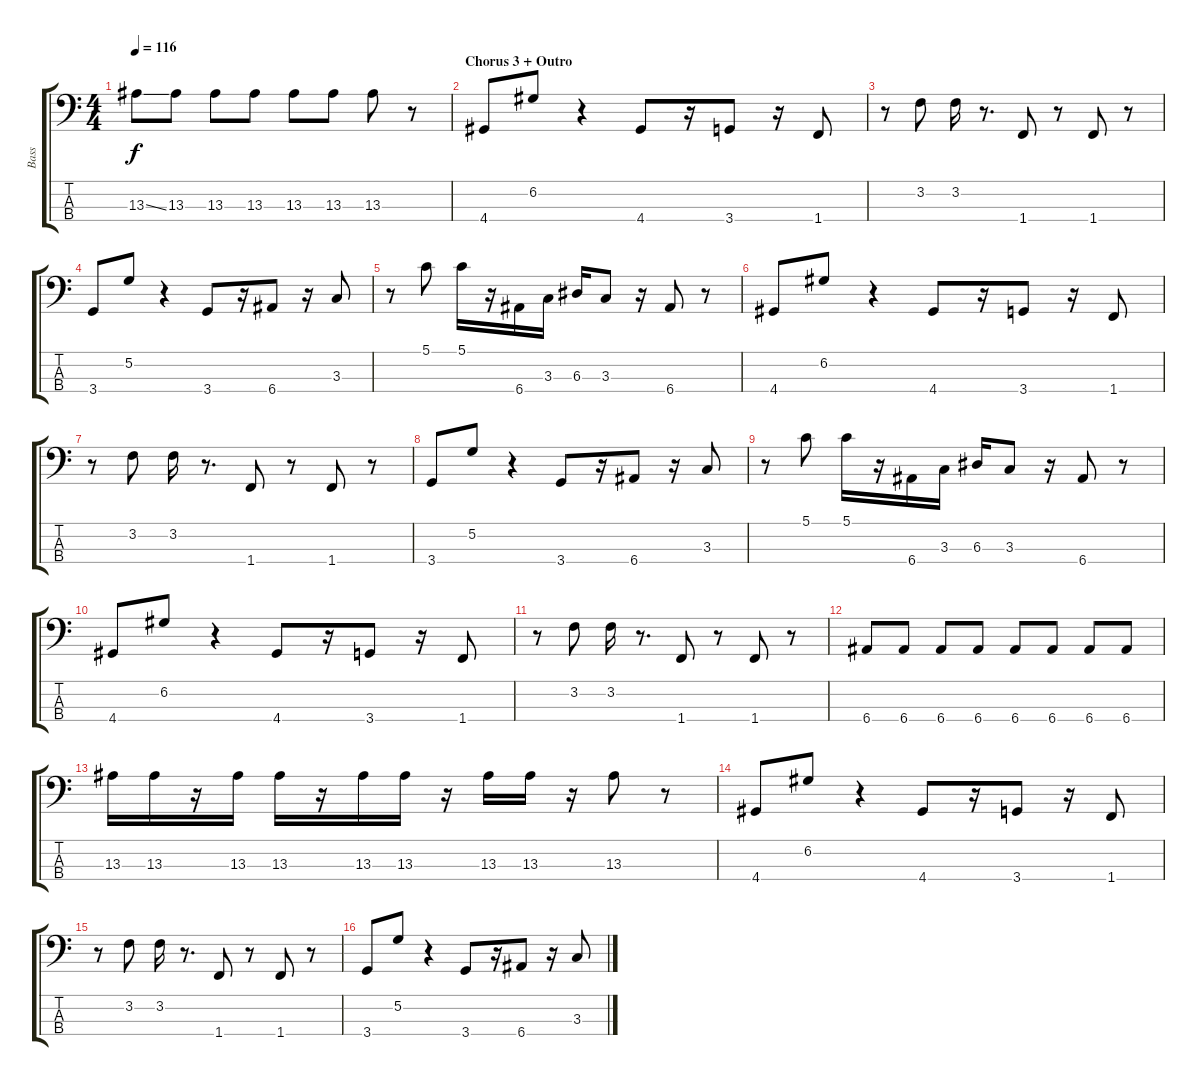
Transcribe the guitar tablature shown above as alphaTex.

\track ("Bass" "Bass") {instrument slapbass1}
\staff {score tabs}
\tuning (G2 D2 A1 E1) {hide}
\ts (4 4)
\tempo 116
\clef f4
\ks c
13.3{ss}.8{dy f} 13.3.8 13.3.8 13.3.8 13.3.8 13.3.8 13.3.8 r.8 |
\section ("" "Chorus 3 + Outro")
4.4.8 6.2.8 r.4 4.4.8 r.16 3.4.8 r.16 1.4.8 |
r.8 3.2.8 3.2.16 r.8{d} 1.4.8 r.8 1.4.8 r.8 |
3.4.8 5.2.8 r.4 3.4.8 r.16 6.4.8 r.16 3.3.8 |
r.8 5.1.8 5.1.16 r.16 6.4.16 3.3.16 6.3.16 3.3.8 r.16 6.4.8 r.8 |
4.4.8 6.2.8 r.4 4.4.8 r.16 3.4.8 r.16 1.4.8 |
r.8 3.2.8 3.2.16 r.8{d} 1.4.8 r.8 1.4.8 r.8 |
3.4.8 5.2.8 r.4 3.4.8 r.16 6.4.8 r.16 3.3.8 |
r.8 5.1.8 5.1.16 r.16 6.4.16 3.3.16 6.3.16 3.3.8 r.16 6.4.8 r.8 |
4.4.8 6.2.8 r.4 4.4.8 r.16 3.4.8 r.16 1.4.8 |
r.8 3.2.8 3.2.16 r.8{d} 1.4.8 r.8 1.4.8 r.8 |
6.4.8 6.4.8 6.4.8 6.4.8 6.4.8 6.4.8 6.4.8 6.4.8 |
13.3.16 13.3.16 r.16 13.3.16 13.3.16 r.16 13.3.16 13.3.16 r.16 13.3.16 13.3.16 r.16 13.3.8 r.8 |
4.4.8 6.2.8 r.4 4.4.8 r.16 3.4.8 r.16 1.4.8 |
r.8 3.2.8 3.2.16 r.8{d} 1.4.8 r.8 1.4.8 r.8 |
3.4.8 5.2.8 r.4 3.4.8 r.16 6.4.8 r.16 3.3.8
